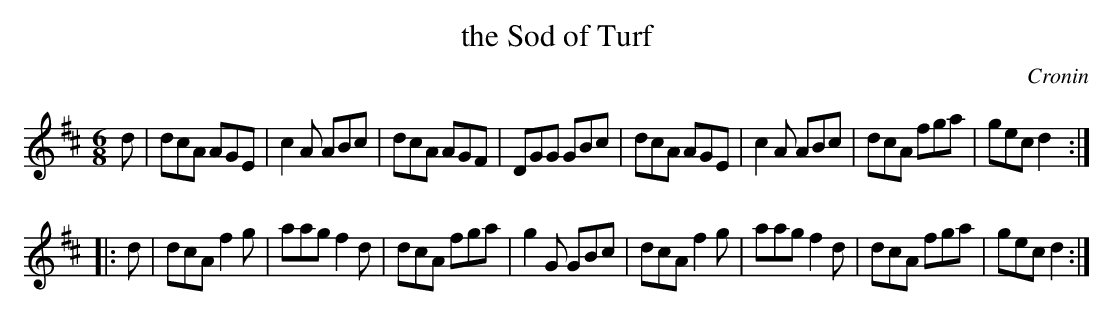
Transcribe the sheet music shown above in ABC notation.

X:1
T: the Sod of Turf
O: Cronin
M: 6/8
L: 1/8
K: D
d |\
dcA AGE | c2A ABc | dcA AGF | DGG GBc |\
dcA AGE | c2A ABc | dcA fga | gec d2 :|
|: d |\
dcA f2g | aag f2d | dcA fga | g2G GBc |\
dcA f2g | aag f2d | dcA fga | gec d2 :|
